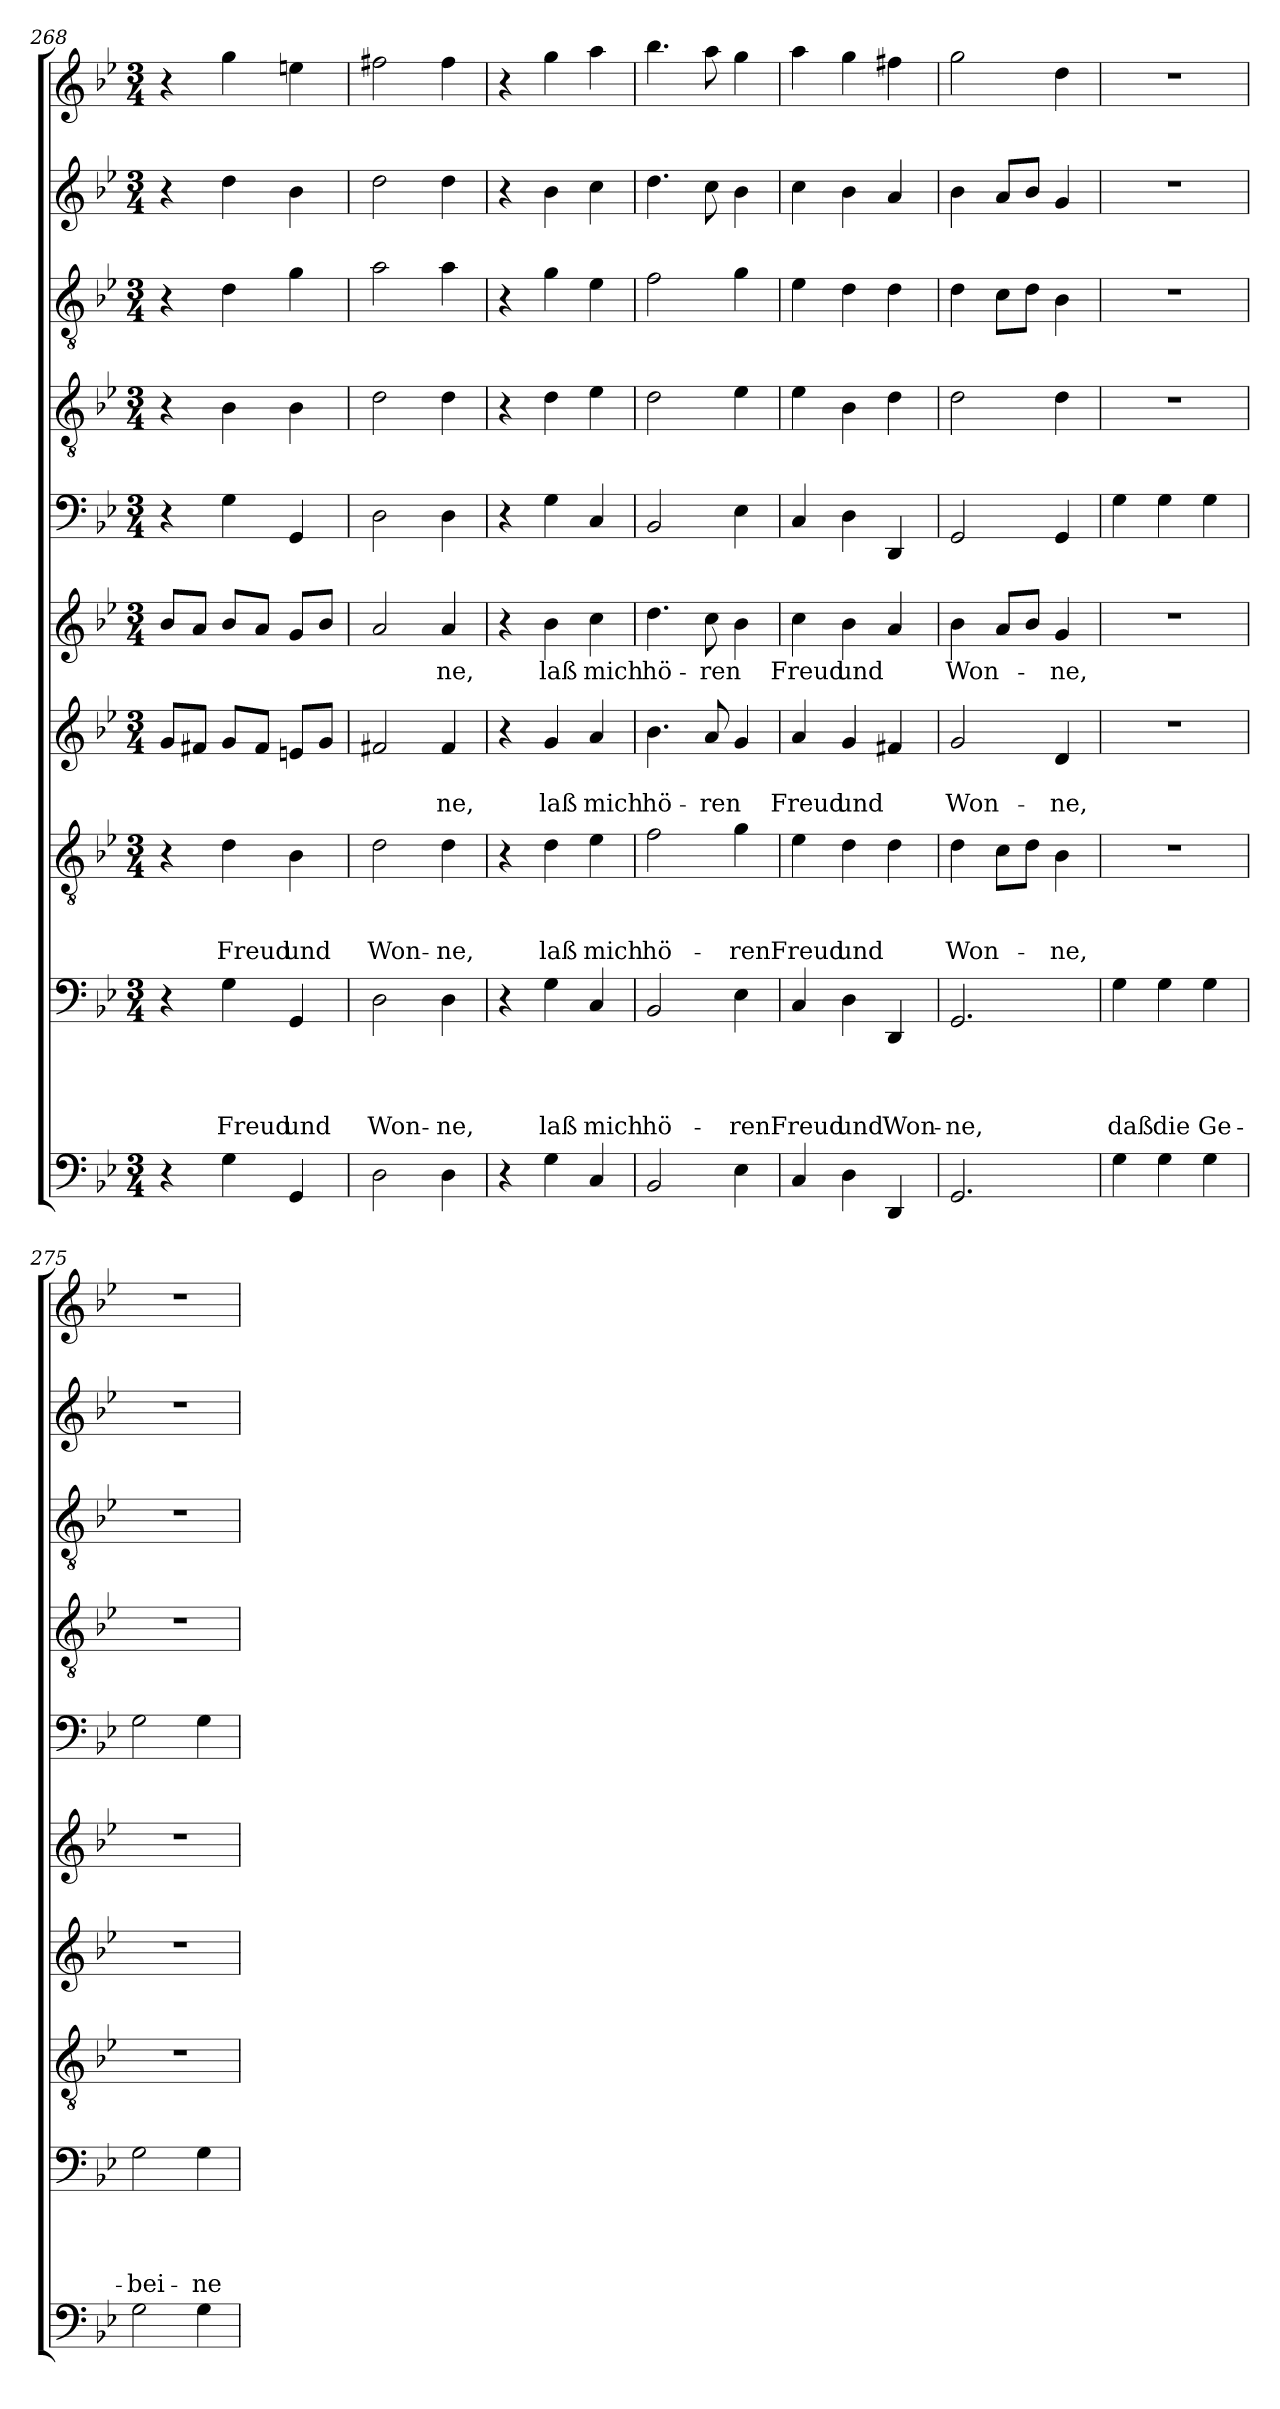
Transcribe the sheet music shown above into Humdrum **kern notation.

**kern	**kern	**text	**text	**text	**text	**kern	**text	**text	**text	**kern	**text	**text	**kern	**text	**kern	**kern	**kern	**kern	**kern
*part10	*part9	*part9	*part9	*part9	*part9	*part8	*part8	*part8	*part8	*part7	*part7	*part7	*part6	*part6	*part5	*part4	*part3	*part2	*part1
*staff10	*staff9	*staff9	*staff9	*staff9	*staff9	*staff8	*staff8	*staff8	*staff8	*staff7	*staff7	*staff7	*staff6	*staff6	*staff5	*staff4	*staff3	*staff2	*staff1
*clefF4	*clefF4	*	*	*	*	*clefGv2	*	*	*	*clefG2	*	*	*clefG2	*	*clefF4	*clefGv2	*clefGv2	*clefG2	*clefG2
*k[b-e-]	*k[b-e-]	*	*	*	*	*k[b-e-]	*	*	*	*k[b-e-]	*	*	*k[b-e-]	*	*k[b-e-]	*k[b-e-]	*k[b-e-]	*k[b-e-]	*k[b-e-]
*g:	*g:	*	*	*	*	*g:	*	*	*	*g:	*	*	*g:	*	*g:	*g:	*g:	*g:	*g:
*M3/4	*M3/4	*	*	*	*	*M3/4	*	*	*	*M3/4	*	*	*M3/4	*	*M3/4	*M3/4	*M3/4	*M3/4	*M3/4
=268	=268	=268	=268	=268	=268	=268	=268	=268	=268	=268	=268	=268	=268	=268	=268	=268	=268	=268	=268
4r	4r	.	.	.	.	4r	.	.	.	8g/L	.	.	8b-/L	.	4r	4r	4r	4r	4r
.	.	.	.	.	.	.	.	.	.	8f#X/J	.	.	8a/J	.	.	.	.	.	.
4G\	4G\	.	.	.	Freud	4d\	.	.	Freud	8g/L	.	.	8b-/L	.	4G\	4B-\	4d\	4dd\	4gg\
.	.	.	.	.	.	.	.	.	.	8f#/J	.	.	8a/J	.	.	.	.	.	.
4GG/	4GG/	.	.	.	und	4B-\	.	.	und	8en/L	.	.	8g/L	.	4GG/	4B-\	4g\	4b-\	4een\
.	.	.	.	.	.	.	.	.	.	8g/J	.	.	8b-/J	.	.	.	.	.	.
=269	=269	=269	=269	=269	=269	=269	=269	=269	=269	=269	=269	=269	=269	=269	=269	=269	=269	=269	=269
2D\	2D\	.	.	.	Won-	2d\	.	.	Won-	2f#X/	.	.	2a/	.	2D\	2d\	2a\	2dd\	2ff#X\
4D\	4D\	.	.	.	-ne,	4d\	.	.	-ne,	4f#/	.	-ne,	4a/	-ne,	4D\	4d\	4a\	4dd\	4ff#\
=270	=270	=270	=270	=270	=270	=270	=270	=270	=270	=270	=270	=270	=270	=270	=270	=270	=270	=270	=270
4r	4r	.	.	.	.	4r	.	.	.	4r	.	.	4r	.	4r	4r	4r	4r	4r
4G\	4G\	.	.	.	laß	4d\	.	.	laß	4g/	.	laß	4b-\	laß	4G\	4d\	4g\	4b-\	4gg\
4C/	4C/	.	.	.	mich	4e-\	.	.	mich	4a/	.	mich	4cc\	mich	4C/	4e-\	4e-\	4cc\	4aa\
!!LO:LB:g=z
=271	=271	=271	=271	=271	=271	=271	=271	=271	=271	=271	=271	=271	=271	=271	=271	=271	=271	=271	=271
2BB-/	2BB-/	.	.	.	hö-	2f\	.	.	hö-	4.b-\	.	hö-	4.dd\	hö-	2BB-/	2d\	2f\	4.dd\	4.bb-\
.	.	.	.	.	.	.	.	.	.	8a/	.	-ren	8cc\	-ren	.	.	.	8cc\	8aa\
4E-\	4E-\	.	.	.	-ren	4g\	.	.	-ren	4g/	.	.	4b-\	.	4E-\	4e-\	4g\	4b-\	4gg\
=272	=272	=272	=272	=272	=272	=272	=272	=272	=272	=272	=272	=272	=272	=272	=272	=272	=272	=272	=272
4C/	4C/	.	.	.	Freud	4e-\	.	.	Freud	4a/	.	Freud	4cc\	Freud	4C/	4e-\	4e-\	4cc\	4aa\
4D\	4D\	.	.	.	und	4d\	.	.	und	4g/	.	und	4b-\	und	4D\	4B-\	4d\	4b-\	4gg\
4DD/	4DD/	.	.	.	Won-	4d\	.	.	.	4f#X/	.	.	4a/	.	4DD/	4d\	4d\	4a/	4ff#X\
=273	=273	=273	=273	=273	=273	=273	=273	=273	=273	=273	=273	=273	=273	=273	=273	=273	=273	=273	=273
2.GG/	2.GG/	.	.	.	-ne,	4d\	.	.	Won-	2g/	.	Won-	4b-\	Won-	2GG/	2d\	4d\	4b-\	2gg\
.	.	.	.	.	.	8c\L	.	.	.	.	.	.	8a/L	.	.	.	8c\L	8a/L	.
.	.	.	.	.	.	8d\J	.	.	.	.	.	.	8b-/J	.	.	.	8d\J	8b-/J	.
.	.	.	.	.	.	4B-\	.	.	-ne,	4d/	.	-ne,	4g/	-ne,	4GG/	4d\	4B-\	4g/	4dd\
=274	=274	=274	=274	=274	=274	=274	=274	=274	=274	=274	=274	=274	=274	=274	=274	=274	=274	=274	=274
4G\	4G\	.	.	.	daß	2.r	.	.	.	2.r	.	.	2.r	.	4G\	2.r	2.r	2.r	2.r
4G\	4G\	.	.	.	die	.	.	.	.	.	.	.	.	.	4G\	.	.	.	.
4G\	4G\	.	.	.	Ge-	.	.	.	.	.	.	.	.	.	4G\	.	.	.	.
=275	=275	=275	=275	=275	=275	=275	=275	=275	=275	=275	=275	=275	=275	=275	=275	=275	=275	=275	=275
2G\	2G\	.	.	.	-bei-	2.r	.	.	.	2.r	.	.	2.r	.	2G\	2.r	2.r	2.r	2.r
4G\	4G\	.	.	.	-ne	.	.	.	.	.	.	.	.	.	4G\	.	.	.	.
=	=	=	=	=	=	=	=	=	=	=	=	=	=	=	=	=	=	=	=
*-	*-	*-	*-	*-	*-	*-	*-	*-	*-	*-	*-	*-	*-	*-	*-	*-	*-	*-	*-
